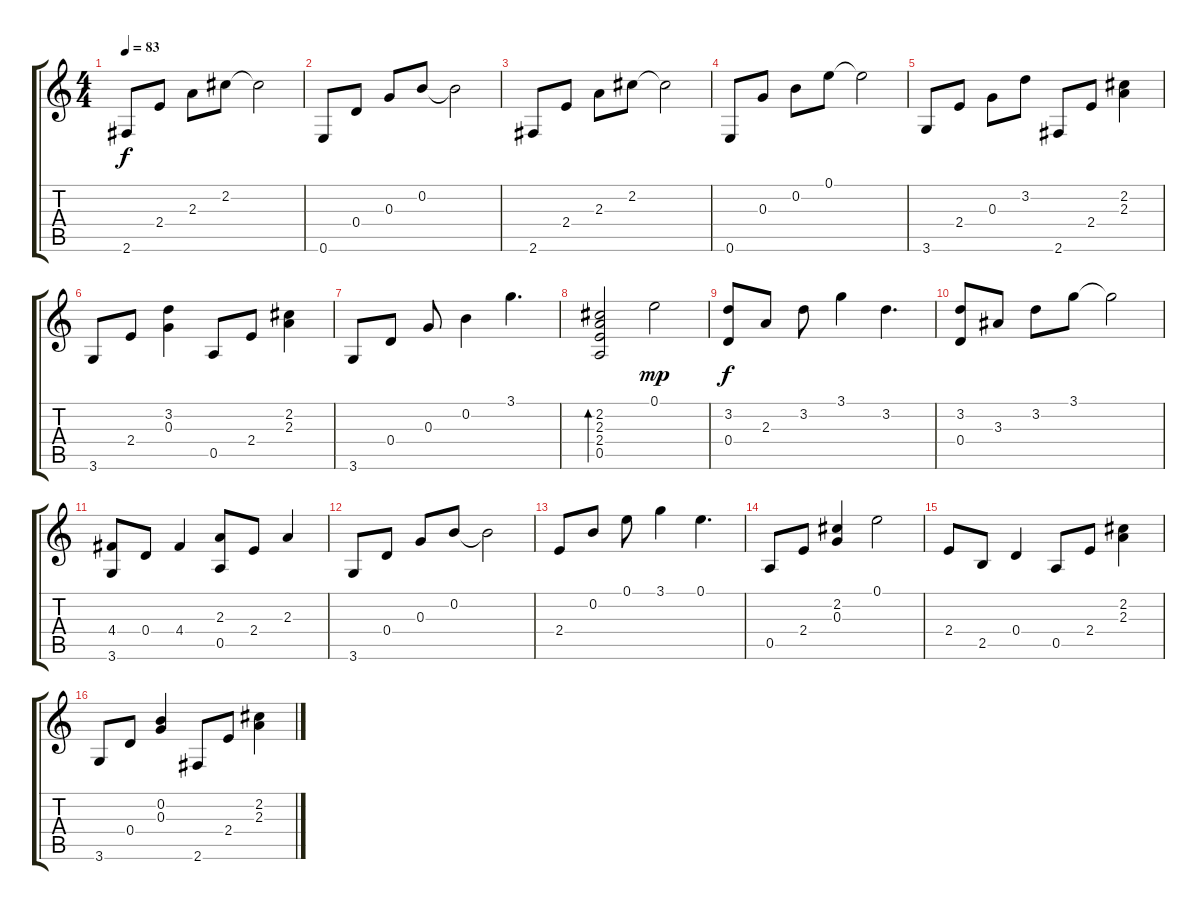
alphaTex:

\track "" {instrument acousticguitarnylon}
\staff {score tabs}
\tuning (E4 B3 G3 D3 A2 E2) {hide}
\ts (4 4)
\tempo 83
\clef g2
\ks c
2.6.8{dy f} 2.4.8 2.3.8 2.2.8 2.2{t}.2 |
0.6.8 0.4.8 0.3.8 0.2.8 0.2{t}.2 |
2.6.8 2.4.8 2.3.8 2.2.8 2.2{t}.2 |
0.6.8 0.3.8 0.2.8 0.1.8 0.1{t}.2 |
3.6.8 2.4.8 0.3.8 3.2.8 2.6.8 2.4.8 (2.2 2.3).4 |
3.6.8 2.4.8 (3.2 0.3).4 0.5.8 2.4.8 (2.2 2.3).4 |
3.6.8 0.4.8 0.3.8 0.2.4 3.1.4{d} |
(2.2 2.3 2.4 0.5).2{bd 240} 0.1.2{dy mp} |
(3.2 0.4).8{dy f} 2.3.8 3.2.8 3.1.4 3.2.4{d} |
(3.2 0.4).8 3.3.8 3.2.8 3.1.8 3.1{t}.2 |
(4.4 3.6).8 0.4.8 4.4.4 (2.3 0.5).8 2.4.8 2.3.4 |
3.6.8 0.4.8 0.3.8 0.2.8 0.2{t}.2 |
2.4.8 0.2.8 0.1.8 3.1.4 0.1.4{d} |
0.5.8 2.4.8 (2.2 0.3).4 0.1.2 |
2.4.8 2.5.8 0.4.4 0.5.8 2.4.8 (2.2 2.3).4 |
3.6.8 0.4.8 (0.2 0.3).4 2.6.8 2.4.8 (2.2 2.3).4
